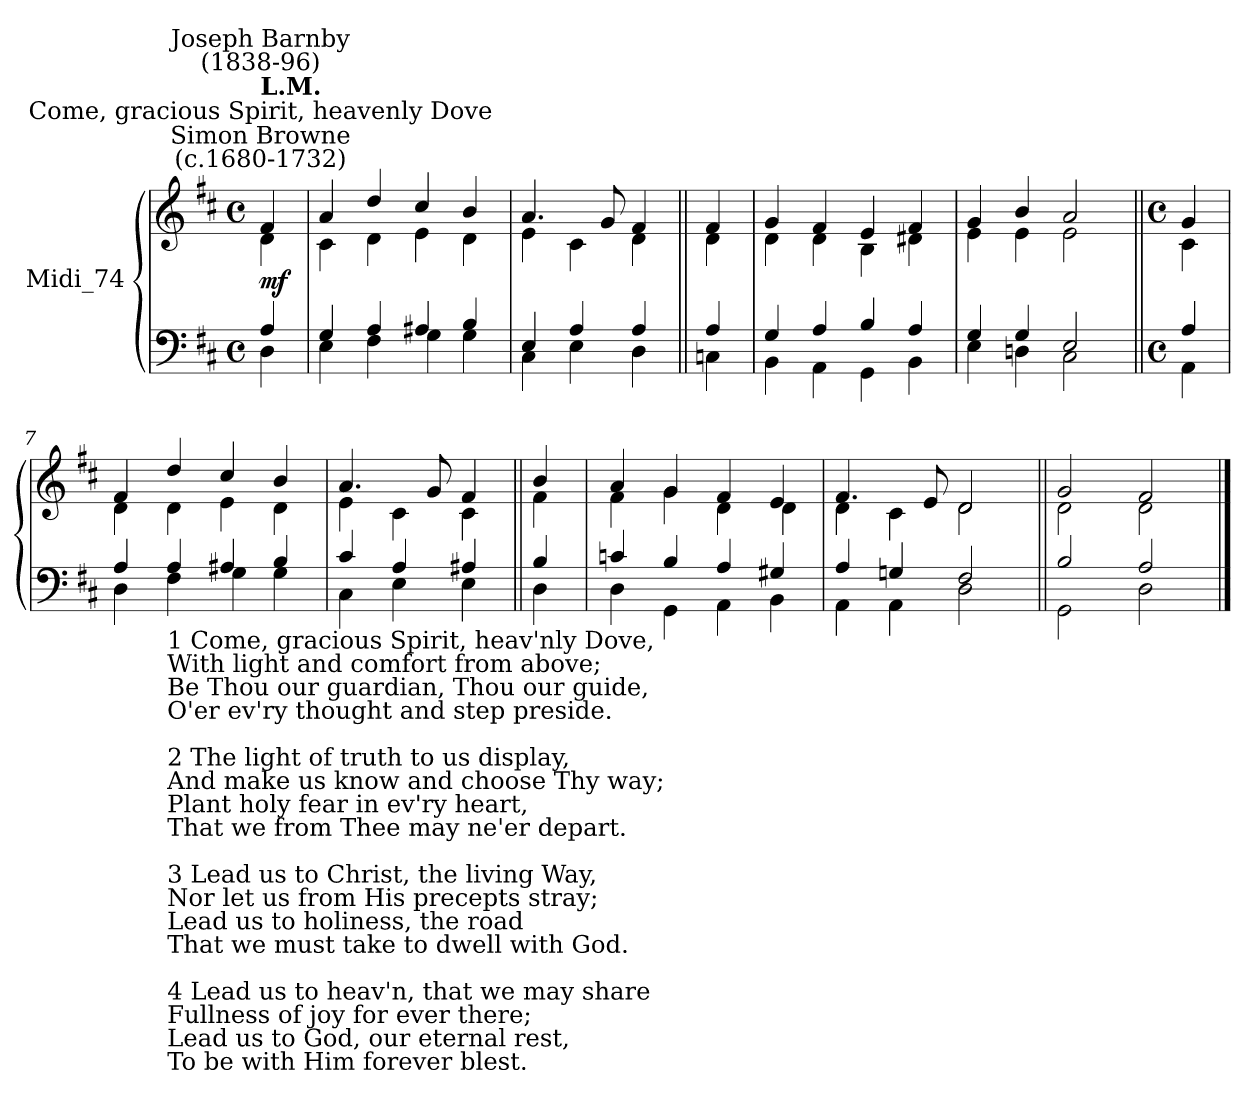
**kern	**kern	**dynam
*part2	*part1	*part1
*staff2	*staff1	*staff1
*I"Midi_74	*I"Midi_74	*
*clefF4	*clefG2	*
*k[f#c#]	*k[f#c#]	*
*D:	*D:	*
*M4/4	*M4/4	*
*met(c)	*met(c)	*
=	=	=
*^	*^	*
!	!	!LO:TX:a:cj:t=Simon Browne\n(c.1680-1732)	!	!
!	!	!LO:TX:a:cj:t=Come, gracious Spirit, heavenly Dove	!	!
!	!	!LO:TX:a:B:t=L.M.	!	!
!	!	!LO:TX:a:cj:t=Joseph Barnby\n(1838-96)	!	!
!	!	!	!	!LO:DY:b
4A/	4D\	4f#/	4d\	mf
=1	=1	=1	=1	=1
4G/	4E\	4a/	4c#\	.
4A/	4F#\	4dd/	4d\	.
4A#X/	4G\	4cc#/	4e\	.
4B/	4G\	4b/	4d\	.
=2	=2	=2	=2	=2
4E/	4C#\	4.a/	4e\	.
4A/	4E\	.	4c#\	.
.	.	8g/	.	.
4A/	4D\	4f#/	4d\	.
=3||	=3||	=3||	=3||	=3||
4A/	4Cn\	4f#/	4d\	.
=4	=4	=4	=4	=4
4G/	4BB\	4g/	4d\	.
4A/	4AA\	4f#/	4d\	.
4B/	4GG\	4e/	4B\	.
4A/	4BB\	4f#/	4d#X\	.
=5	=5	=5	=5	=5
4G/	4E\	4g/	4e\	.
4G/	4Dn\	4b/	4e\	.
2E/	2C#\	2a/	2e\	.
!!LO:LB:g=z	!!
=6||	=6||	=6||	=6||	=6||
*M4/4	*	*M4/4	*	*
*met(c)	*	*met(c)	*	*
4A/	4AA\	4g/	4c#\	.
=7	=7	=7	=7	=7
4A/	4D\	4f#/	4d\	.
!LO:TX:b:t=1 Come, gracious Spirit, heav'nly Dove,\nWith light and comfort from above;\nBe Thou our guardian, Thou our guide,\nO'er ev'ry thought and step preside.\n\n2 The light of truth to us display,\nAnd make us know and choose Thy way;\nPlant holy fear in ev'ry heart,\nThat we from Thee may ne'er depart.\n\n3 Lead us to Christ, the living Way,\nNor let us from His precepts stray;\nLead us to holiness, the road\nThat we must take to dwell with God.\n\n4 Lead us to heav'n, that we may share\nFullness of joy for ever there;\nLead us to God, our eternal rest,\nTo be with Him forever blest.	!	!	!	!
4A/	4F#\	4dd/	4d\	.
4A#X/	4G\	4cc#/	4e\	.
4B/	4G\	4b/	4d\	.
=8	=8	=8	=8	=8
4c#/	4C#\	4.a/	4e\	.
4A/	4E\	.	4c#\	.
.	.	8g/	.	.
4A#X/	4E\	4f#/	4c#\	.
=9||	=9||	=9||	=9||	=9||
4B/	4D\	4b/	4f#\	.
=10	=10	=10	=10	=10
4cn/	4D\	4a/	4f#\	.
4B/	4GG\	4g/	4g\	.
4A/	4AA\	4f#/	4d\	.
4G#X/	4BB\	4e/	4d\	.
=11	=11	=11	=11	=11
4A/	4AA\	4.f#/	4d\	.
4Gn/	4AA\	.	4c#\	.
.	.	8e/	.	.
2F#/	2D\	2d/	2d\	.
=12||	=12||	=12||	=12||	=12||
2B/	2GG\	2g/	2d\	.
2A/	2D\	2f#/	2d\	.
*v	*v	*	*	*
*	*v	*v	*
==	==	==
*-	*-	*-
